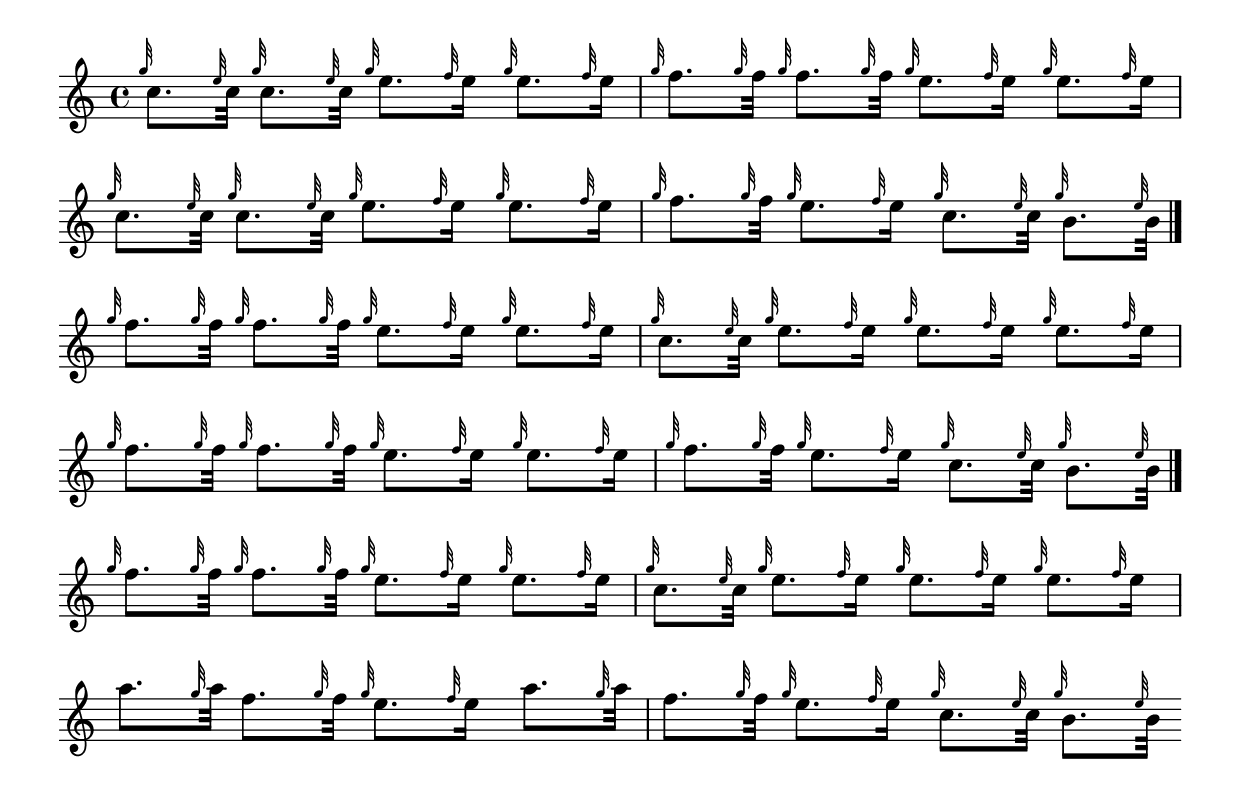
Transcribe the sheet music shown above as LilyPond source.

\include "bagpipe.ly"
melody = {
		\set Staff.midiInstrument = #"bagpipe"
		\hideKeySignature
		\cadenzaOn
		\once \override Score.BreakAlignment #'break-align-orders =
			#(make-vector 3 '(instrument-name
									left-edge
									ambitus
									span-bar
									breathing-sign
									clef
									key-signature
									time-signature
									staff-bar
									custos
									span-bar))
		\time 4/4
		\bar "|:" \grg c8. [ \gre c32 ] \grg c8. [ \gre c32 ] \grg e8. [ \grf e16 ] \grg e8. [ \grf e16 ] \bar "|"
 \grg f8. [ \grg f32 ] \grg f8. [ \grg f32 ] \grg e8. [ \grf e16 ] \grg e8. [ \grf e16 ] \bar "|"
 \grg c8. [ \gre c32 ] \grg c8. [ \gre c32 ] \grg e8. [ \grf e16 ] \grg e8. [ \grf e16 ] \bar "|"
 \grg f8. [ \grg f32 ] \grg e8. [ \grf e16 ] \grg c8. [ \gre c32 ] \grg b8. [ \gre b32 ] \bar ":|" \break
 \bar "|." \grg f8. [ \grg f32 ] \grg f8. [ \grg f32 ] \grg e8. [ \grf e16 ] \grg e8. [ \grf e16 ] \bar "|"
 \grg c8. [ \gre c32 ] \grg e8. [ \grf e16 ] \grg e8. [ \grf e16 ] \grg e8. [ \grf e16 ] \bar "|"
 \grg f8. [ \grg f32 ] \grg f8. [ \grg f32 ] \grg e8. [ \grf e16 ] \grg e8. [ \grf e16 ] \bar "|"
 \grg f8. [ \grg f32 ] \grg e8. [ \grf e16 ] \grg c8. [ \gre c32 ] \grg b8. [ \gre b32 ] \bar ".|" \break 
 \bar "|." \grg f8. [ \grg f32 ] \grg f8. [ \grg f32 ] \grg e8. [ \grf e16 ] \grg e8. [ \grf e16 ] \bar "|"
 \grg c8. [ \gre c32 ] \grg e8. [ \grf e16 ] \grg e8. [ \grf e16 ] \grg e8. [ \grf e16 ] \bar "|"
 A8. [ \grg A32 ] f8. [ \grg f32 ] \grg e8. [ \grf e16 ] A8. [ \grg A32 ] \bar "|"
 f8. [ \grg f32 ] \grg e8. [ \grf e16 ] \grg c8. [ \gre c32 ] \grg b8. [ \gre b32 ] \bar ".|" \break 

			}

\score {
	\melody
	\layout {
	indent = 0.0\cm
	\context { \Score \remove "Bar_number_engraver" }
	}
	\header {
	title = "His Father's Lament for Donald MacKenzie"
	meter = "John Ban MacKenzie, 1863"
	arranger = "IV. VAR. II DOUBLING"
	}
	
}

